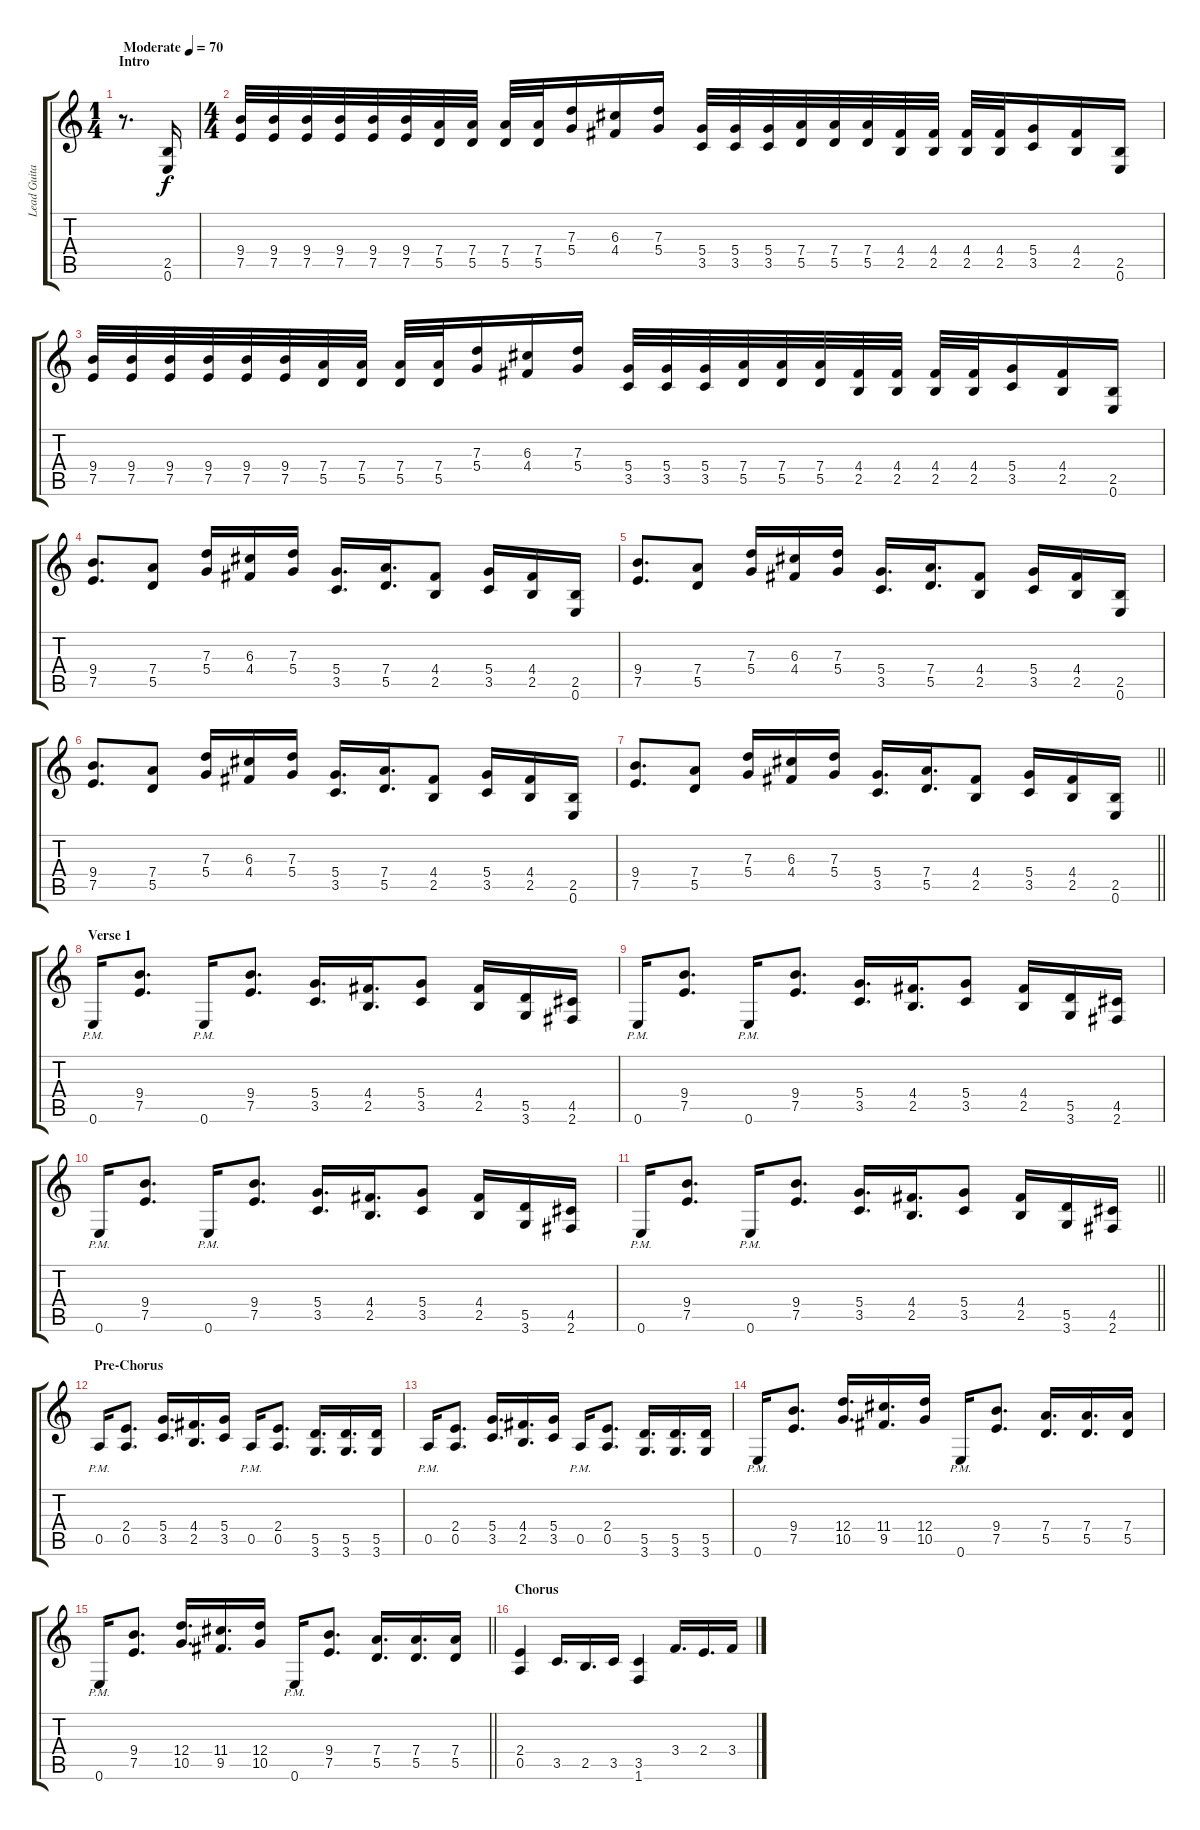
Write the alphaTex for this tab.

\track ("Lead Guitar" "Lead Guita") {instrument distortionguitar}
\staff {score tabs}
\tuning (E4 B3 G3 D3 A2 E2) {hide}
\ts (1 4)
\section ("" "Intro")
\tempo (70 "Moderate")
\clef g2
\ks c
r.8{d dy f instrument distortionguitar} (2.5 0.6).16 |
\ts (4 4)
(9.4 7.5).32 (9.4 7.5).32 (9.4 7.5).32 (9.4 7.5).32 (9.4 7.5).32 (9.4 7.5).32 (7.4 5.5).32 (7.4 5.5).32 (7.4 5.5).32 (7.4 5.5).32 (7.3 5.4).16 (6.3 4.4).16 (7.3 5.4).16 (5.4 3.5).32 (5.4 3.5).32 (5.4 3.5).32 (7.4 5.5).32 (7.4 5.5).32 (7.4 5.5).32 (4.4 2.5).32 (4.4 2.5).32 (4.4 2.5).32 (4.4 2.5).32 (5.4 3.5).16 (4.4 2.5).16 (2.5 0.6).16 |
(9.4 7.5).32 (9.4 7.5).32 (9.4 7.5).32 (9.4 7.5).32 (9.4 7.5).32 (9.4 7.5).32 (7.4 5.5).32 (7.4 5.5).32 (7.4 5.5).32 (7.4 5.5).32 (7.3 5.4).16 (6.3 4.4).16 (7.3 5.4).16 (5.4 3.5).32 (5.4 3.5).32 (5.4 3.5).32 (7.4 5.5).32 (7.4 5.5).32 (7.4 5.5).32 (4.4 2.5).32 (4.4 2.5).32 (4.4 2.5).32 (4.4 2.5).32 (5.4 3.5).16 (4.4 2.5).16 (2.5 0.6).16 |
(9.4 7.5).8{d} (7.4 5.5).8 (7.3 5.4).16 (6.3 4.4).16 (7.3 5.4).16 (5.4 3.5).16{d} (7.4 5.5).16{d} (4.4 2.5).8 (5.4 3.5).16 (4.4 2.5).16 (2.5 0.6).16 |
(9.4 7.5).8{d} (7.4 5.5).8 (7.3 5.4).16 (6.3 4.4).16 (7.3 5.4).16 (5.4 3.5).16{d} (7.4 5.5).16{d} (4.4 2.5).8 (5.4 3.5).16 (4.4 2.5).16 (2.5 0.6).16 |
(9.4 7.5).8{d} (7.4 5.5).8 (7.3 5.4).16 (6.3 4.4).16 (7.3 5.4).16 (5.4 3.5).16{d} (7.4 5.5).16{d} (4.4 2.5).8 (5.4 3.5).16 (4.4 2.5).16 (2.5 0.6).16 |
\barLineRight lightlight
(9.4 7.5).8{d} (7.4 5.5).8 (7.3 5.4).16 (6.3 4.4).16 (7.3 5.4).16 (5.4 3.5).16{d} (7.4 5.5).16{d} (4.4 2.5).8 (5.4 3.5).16 (4.4 2.5).16 (2.5 0.6).16 |
\section ("" "Verse 1")
0.6{pm}.16 (9.4 7.5).8{d} 0.6{pm}.16 (9.4 7.5).8{d} (5.4 3.5).16{d} (4.4 2.5).16{d} (5.4 3.5).8 (4.4 2.5).16 (5.5 3.6).16 (4.5 2.6).16 |
0.6{pm}.16 (9.4 7.5).8{d} 0.6{pm}.16 (9.4 7.5).8{d} (5.4 3.5).16{d} (4.4 2.5).16{d} (5.4 3.5).8 (4.4 2.5).16 (5.5 3.6).16 (4.5 2.6).16 |
0.6{pm}.16 (9.4 7.5).8{d} 0.6{pm}.16 (9.4 7.5).8{d} (5.4 3.5).16{d} (4.4 2.5).16{d} (5.4 3.5).8 (4.4 2.5).16 (5.5 3.6).16 (4.5 2.6).16 |
\barLineRight lightlight
0.6{pm}.16 (9.4 7.5).8{d} 0.6{pm}.16 (9.4 7.5).8{d} (5.4 3.5).16{d} (4.4 2.5).16{d} (5.4 3.5).8 (4.4 2.5).16 (5.5 3.6).16 (4.5 2.6).16 |
\section ("" "Pre-Chorus")
0.5{pm}.16 (2.4 0.5).8{d} (5.4 3.5).16{d} (4.4 2.5).16{d} (5.4 3.5).16 0.5{pm}.16 (2.4 0.5).8{d} (5.5 3.6).16{d} (5.5 3.6).16{d} (5.5 3.6).16 |
0.5{pm}.16 (2.4 0.5).8{d} (5.4 3.5).16{d} (4.4 2.5).16{d} (5.4 3.5).16 0.5{pm}.16 (2.4 0.5).8{d} (5.5 3.6).16{d} (5.5 3.6).16{d} (5.5 3.6).16 |
0.6{pm}.16 (9.4 7.5).8{d} (12.4 10.5).16{d} (11.4 9.5).16{d} (12.4 10.5).16 0.6{pm}.16 (9.4 7.5).8{d} (7.4 5.5).16{d} (7.4 5.5).16{d} (7.4 5.5).16 |
\barLineRight lightlight
0.6{pm}.16 (9.4 7.5).8{d} (12.4 10.5).16{d} (11.4 9.5).16{d} (12.4 10.5).16 0.6{pm}.16 (9.4 7.5).8{d} (7.4 5.5).16{d} (7.4 5.5).16{d} (7.4 5.5).16 |
\section ("" "Chorus")
(2.4 0.5).4 3.5.16{d} 2.5.16{d} 3.5.16 (3.5 1.6).4 3.4.16{d} 2.4.16{d} 3.4.16
